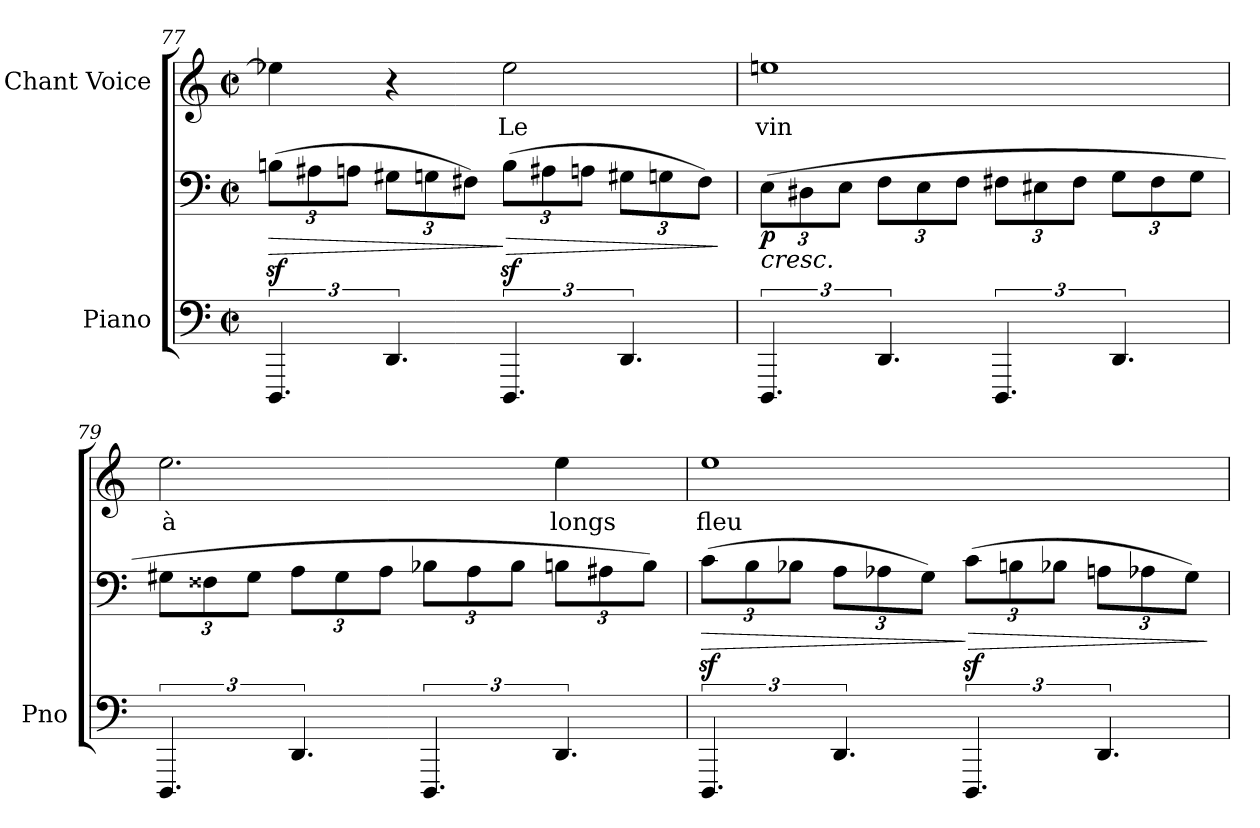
**kern	**kern	**dynam	**kern	**text
*part2	*part2	*part2	*part1	*part1
*staff3	*staff2	*staff2/3	*staff1	*staff1
*I"Piano	*	*	*I"Chant Voice	*
*I'Pno	*	*	*	*
*clefF4	*clefF4	*	*clefG2	*
*k[]	*k[]	*	*k[]	*
*M2/2	*M2/2	*	*M2/2	*
*met(c|)	*met(c|)	*	*met(c|)	*
*	*Xbrackettup	*	*	*
=77	=77	=77	=77	=77
!	!	!LO:HP:b	!	!
6.DDD/	(12Bnz<\L	>	4ee-X\]	.
.	12A#X\	.	.	.
.	12An\J	.	.	.
6.DD/	12G#X\L	.	4r	.
.	12Gn\	.	.	.
.	12F#X\J)	.	.	.
!	!	!LO:HP:n=1:b	!	!
6.DDD/	(12Bz<\L	] >	2ee-\	Le
.	12A#X\	.	.	.
.	12An\J	.	.	.
6.DD/	12G#X\L	.	.	.
.	12Gn\	.	.	.
.	12F#\J)	.	.	.
.	.	]	.	.
=78	=78	=78	=78	=78
!	!LO:TX:b:i:t=cresc.	!	!	!
!	!	!LO:DY:b	!	!
6.DDD/	(12E\L	p	1een	vin
.	12D#X\	.	.	.
.	12E\J	.	.	.
6.DD/	12F\L	.	.	.
.	12E\	.	.	.
.	12F\J	.	.	.
6.DDD/	12F#X\L	.	.	.
.	12E#X\	.	.	.
.	12F#\J	.	.	.
6.DD/	12G\L	.	.	.
.	12F#\	.	.	.
.	12G\J	.	.	.
=79	=79	=79	=79	=79
6.DDD/	12G#X\L	.	2.ee\	à
.	12F##X\	.	.	.
.	12G#\J	.	.	.
6.DD/	12A\L	.	.	.
.	12G#\	.	.	.
.	12A\J	.	.	.
6.DDD/	12B-X\L	.	.	.
.	12A\	.	.	.
.	12B-\J	.	.	.
6.DD/	12Bn\L	.	4ee\	longs
.	12A#X\	.	.	.
.	12B\J)	.	.	.
=80	=80	=80	=80	=80
!	!	!LO:HP:b	!	!
6.DDD/	(12cz<\L	>	1ee	fleu-
.	12B\	.	.	.
.	12B-X\J	.	.	.
6.DD/	12A\L	.	.	.
.	12A-X\	.	.	.
.	12G\J)	.	.	.
!	!	!LO:HP:n=1:b	!	!
6.DDD/	(12cz<\L	] >	.	.
.	12Bn\	.	.	.
.	12B-X\J	.	.	.
6.DD/	12An\L	.	.	.
.	12A-X\	.	.	.
.	12G\J)	.	.	.
.	.	]	.	.
=	=	=	=	=
*-	*-	*-	*-	*-
